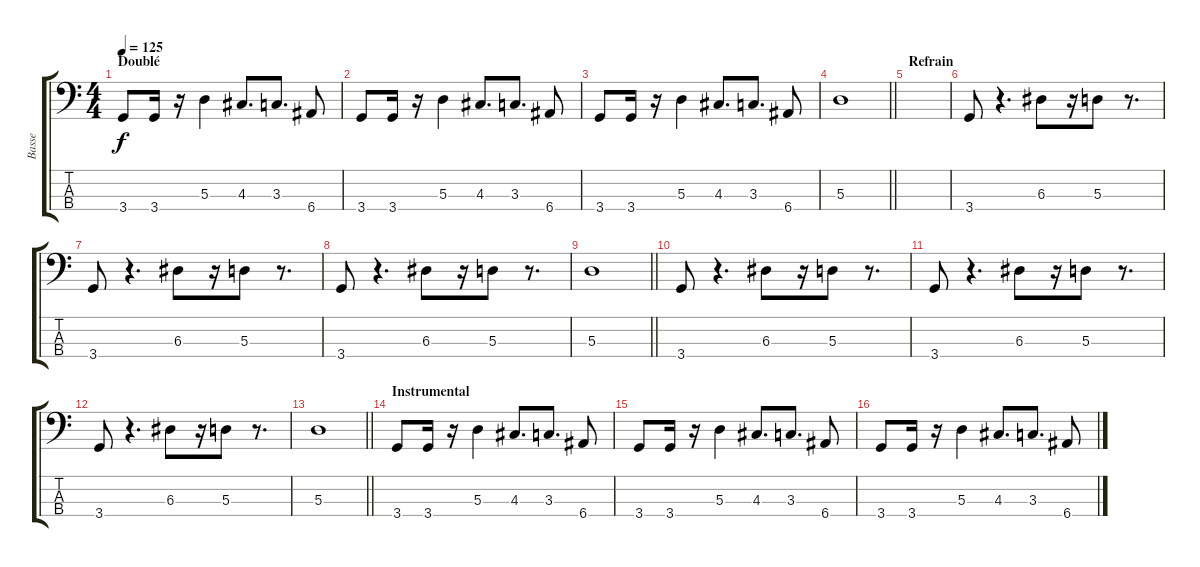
\track ("Basse" "Basse") {instrument electricbassfinger}
\staff {score tabs}
\tuning (G2 D2 A1 E1) {hide}
\ts (4 4)
\section ("" "Doublé")
\tempo 125
\clef f4
\ks c
3.4.8{dy f} 3.4.16 r.16 5.3.4 4.3.8{d} 3.3.8{d} 6.4.8 |
3.4.8 3.4.16 r.16 5.3.4 4.3.8{d} 3.3.8{d} 6.4.8 |
3.4.8 3.4.16 r.16 5.3.4 4.3.8{d} 3.3.8{d} 6.4.8 |
\barLineRight lightlight
5.3.1 |
\section ("" "Refrain")
|
3.4.8 r.4{d} 6.3.8 r.16 5.3.8 r.8{d} |
3.4.8 r.4{d} 6.3.8 r.16 5.3.8 r.8{d} |
3.4.8 r.4{d} 6.3.8 r.16 5.3.8 r.8{d} |
\barLineRight lightlight
5.3.1 |
3.4.8 r.4{d} 6.3.8 r.16 5.3.8 r.8{d} |
3.4.8 r.4{d} 6.3.8 r.16 5.3.8 r.8{d} |
3.4.8 r.4{d} 6.3.8 r.16 5.3.8 r.8{d} |
\barLineRight lightlight
5.3.1 |
\section ("" "Instrumental")
3.4.8 3.4.16 r.16 5.3.4 4.3.8{d} 3.3.8{d} 6.4.8 |
3.4.8 3.4.16 r.16 5.3.4 4.3.8{d} 3.3.8{d} 6.4.8 |
3.4.8 3.4.16 r.16 5.3.4 4.3.8{d} 3.3.8{d} 6.4.8
